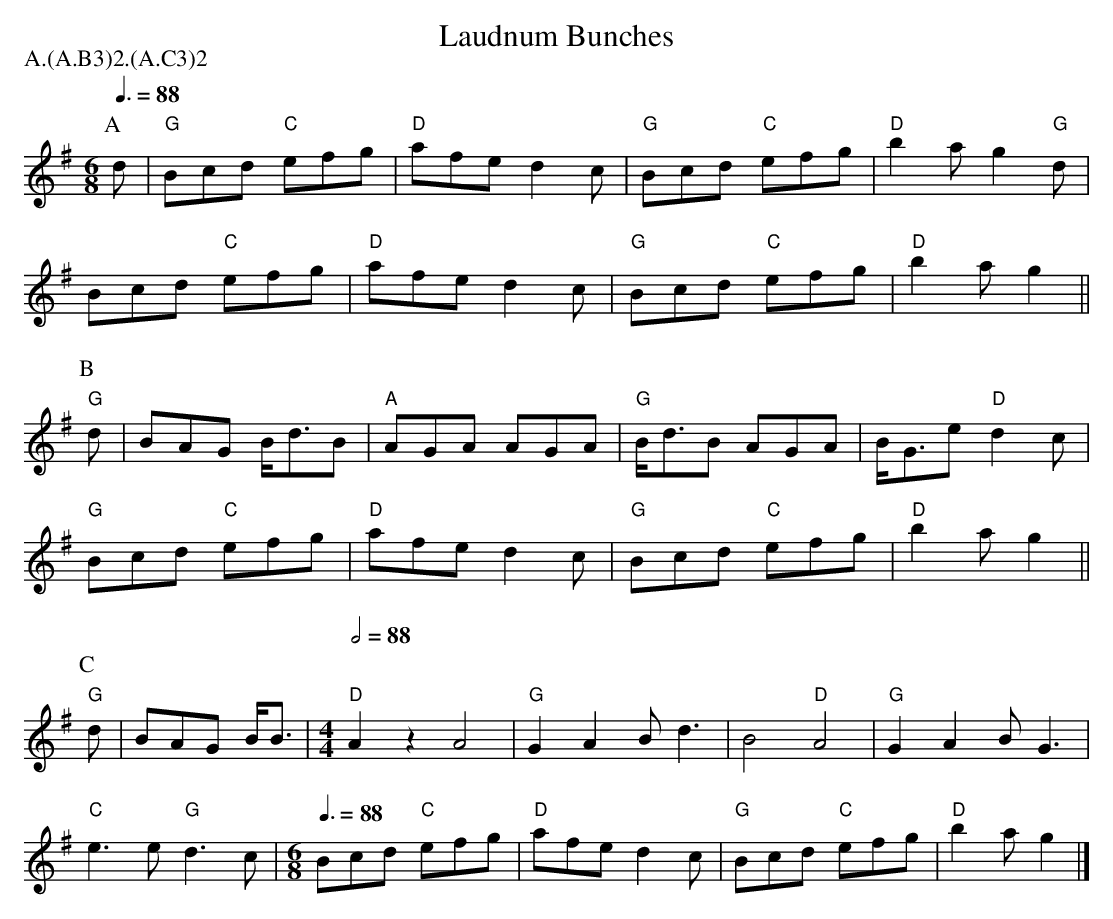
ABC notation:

X:1
T: Laudnum Bunches
P: A.(A.B3)2.(A.C3)2
Q: 3/8=88
M: 6/8
L: 1/8
K: G
P: A
d |\
"G" Bcd "C" efg | "D" afe d2 c | "G" Bcd "C" efg| "D" b2 a g2 "G" d |
    Bcd "C" efg | "D" afe d2 c | "G" Bcd "C" efg | "D" b2 ag2 ||
P: B
"G" d |\
BAG B<dB | "A" AGA AGA | "G" B<dB AGA | B<Ge "D" d2 c |
"G" Bcd "C" efg | "D" afe d2 c | "G" Bcd "C" efg | "D" b2 a g2 ||
P: C
"G" d | BAG B<B |\
M: 4/4
L: 1/4
Q: 1/2=88
"D" A z A2 | "G" G A B<d | B2 "D" A2 | "G" G A B<G |
"C" e>e "G" d>c |\
M: 6/8
L: 1/8
Q: 3/8=88
Bcd "C" efg | "D" afe d2 c | "G"Bcd "C" efg | "D" b2 a g2 |]
